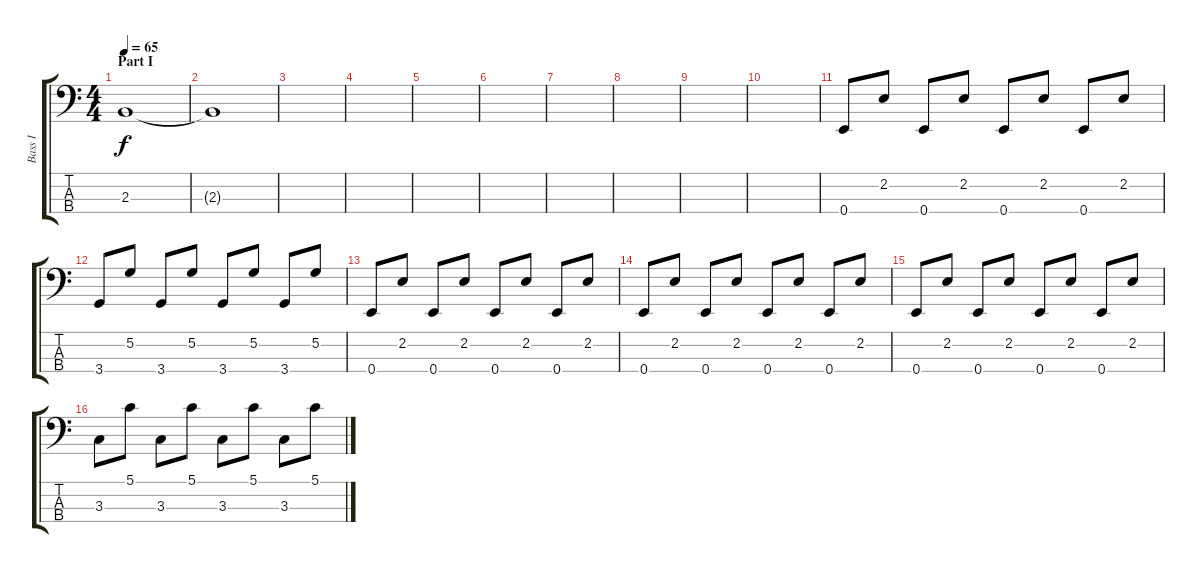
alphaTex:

\track ("Bass I" "Bass I") {instrument synthbass1}
\staff {score tabs}
\tuning (G2 D2 A1 E1) {hide}
\ts (4 4)
\section ("" "Part I")
\tempo 65
\clef f4
\ks c
2.3.1{dy f instrument synthbass1} |
2.3{t}.1 |
|
|
|
|
|
|
|
|
0.4.8 2.2.8 0.4.8 2.2.8 0.4.8 2.2.8 0.4.8 2.2.8 |
3.4.8 5.2.8 3.4.8 5.2.8 3.4.8 5.2.8 3.4.8 5.2.8 |
0.4.8 2.2.8 0.4.8 2.2.8 0.4.8 2.2.8 0.4.8 2.2.8 |
0.4.8 2.2.8 0.4.8 2.2.8 0.4.8 2.2.8 0.4.8 2.2.8 |
0.4.8 2.2.8 0.4.8 2.2.8 0.4.8 2.2.8 0.4.8 2.2.8 |
3.3.8 5.1.8 3.3.8 5.1.8 3.3.8 5.1.8 3.3.8 5.1.8
